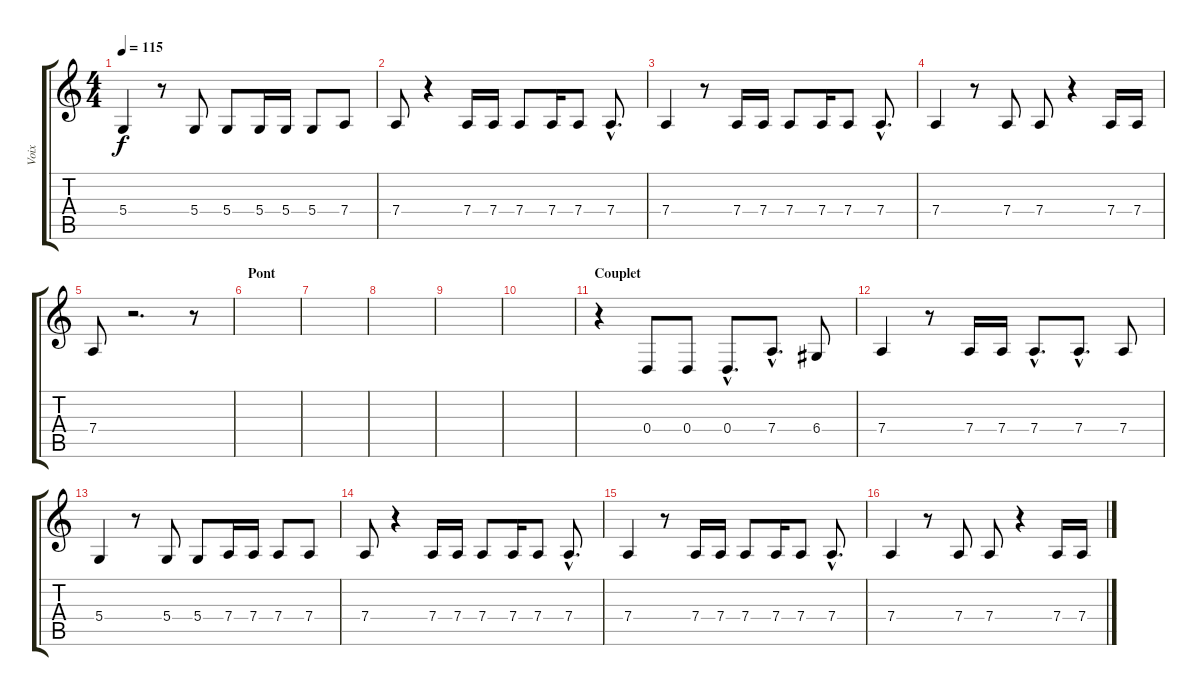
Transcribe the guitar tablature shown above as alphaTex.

\track ("Voix" "Voix") {instrument altosax}
\staff {score tabs}
\tuning (E4 B3 G3 D3 A2 E2) {hide}
\ts (4 4)
\tempo 115
\clef g2
\ks c
5.4.4{dy f} r.8 5.4.8 5.4.8 5.4.16 5.4.16 5.4.8 7.4.8 |
7.4.8 r.4 7.4.16 7.4.16 7.4.8 7.4.16 7.4.8 7.4{hac}.8{d} |
7.4.4 r.8 7.4.16 7.4.16 7.4.8 7.4.16 7.4.8 7.4{hac}.8{d} |
7.4.4 r.8 7.4.8 7.4.8 r.4 7.4.16 7.4.16 |
7.4.8 r.2{d} r.8 |
\section ("" "Pont")
|
|
|
|
|
\section ("" "Couplet")
r.4 0.4.8 0.4.8 0.4{hac}.8{d} 7.4{hac}.8{d} 6.4.8 |
7.4.4 r.8 7.4.16 7.4.16 7.4{hac}.8{d} 7.4{hac}.8{d} 7.4.8 |
5.4.4 r.8 5.4.8 5.4.8 7.4.16 7.4.16 7.4.8 7.4.8 |
7.4.8 r.4 7.4.16 7.4.16 7.4.8 7.4.16 7.4.8 7.4{hac}.8{d} |
7.4.4 r.8 7.4.16 7.4.16 7.4.8 7.4.16 7.4.8 7.4{hac}.8{d} |
7.4.4 r.8 7.4.8 7.4.8 r.4 7.4.16 7.4.16
